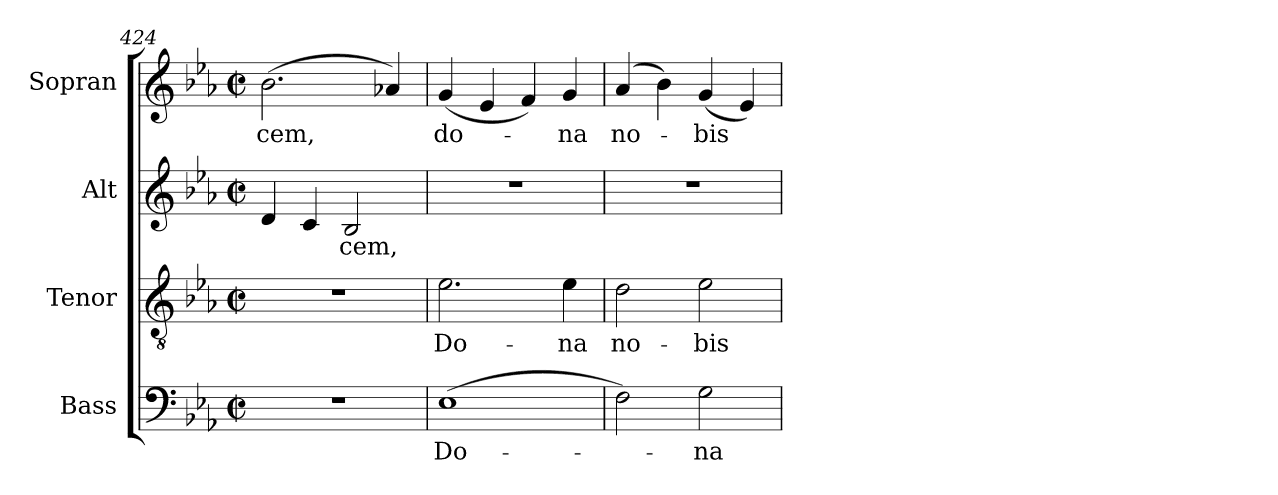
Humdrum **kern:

**kern	**text	**kern	**text	**kern	**text	**kern	**text
*part4	*part4	*part3	*part3	*part2	*part2	*part1	*part1
*staff4	*staff4	*staff3	*staff3	*staff2	*staff2	*staff1	*staff1
*I"Bass	*	*I"Tenor	*	*I"Alt	*	*I"Sopran	*
*I'B.	*	*I'T.	*	*I'A.	*	*I'S.	*
*clefF4	*	*clefGv2	*	*clefG2	*	*clefG2	*
*k[b-e-a-]	*	*k[b-e-a-]	*	*k[b-e-a-]	*	*k[b-e-a-]	*
*E-:	*	*E-:	*	*E-:	*	*E-:	*
*M2/2	*	*M2/2	*	*M2/2	*	*M2/2	*
*met(c|)	*	*met(c|)	*	*met(c|)	*	*met(c|)	*
=424	=424	=424	=424	=424	=424	=424	=424
!	!	!	!	!	!	!	!LO:LY:b
1r	.	1r	.	4d/	.	(>2.b-\	-cem,
.	.	.	.	4c/	.	.	.
!	!	!	!	!	!LO:LY:b	!	!
.	.	.	.	2B-/	-cem,	.	.
.	.	.	.	.	.	4a-X/)	.
=425	=425	=425	=425	=425	=425	=425	=425
!	!LO:LY:b	!	!LO:LY:b	!	!	!	!LO:LY:b
(>1E-	Do-	2.e-\	Do-	1r	.	(<4g/	do-
.	.	.	.	.	.	4e-/	.
.	.	.	.	.	.	4f/)	.
!	!	!	!LO:LY:b	!	!	!	!LO:LY:b
.	.	4e-\	-na	.	.	4g/	-na
=426	=426	=426	=426	=426	=426	=426	=426
!	!	!	!LO:LY:b	!	!	!	!LO:LY:b
2F\)	.	2d\	no-	1r	.	(4a-/	no-
.	.	.	.	.	.	4b-\)	.
!	!LO:LY:b	!	!LO:LY:b	!	!	!	!LO:LY:b
2G\	-na	2e-\	-bis	.	.	(<4g/	-bis
.	.	.	.	.	.	4e-/)	.
=	=	=	=	=	=	=	=
*-	*-	*-	*-	*-	*-	*-	*-
